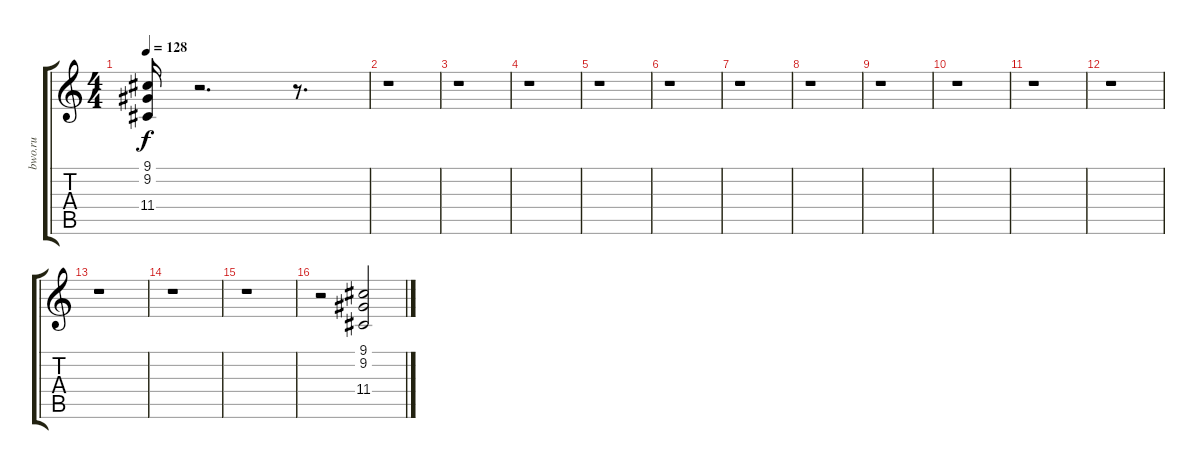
\track ("bwo.ru" "bwo.ru") {instrument seashore}
\staff {score tabs}
\tuning (E4 B3 G3 D3 A2 E2) {hide}
\ts (4 4)
\tempo 128
\clef g2
\ks c
(9.1{t} 9.2{t} 11.4{t}).16{dy f} r.2{d} r.8{d} |
r.1 |
r.1 |
r.1 |
r.1 |
r.1 |
r.1 |
r.1 |
r.1 |
r.1 |
r.1 |
r.1 |
r.1 |
r.1 |
r.1 |
r.2 (9.1 9.2 11.4).2
